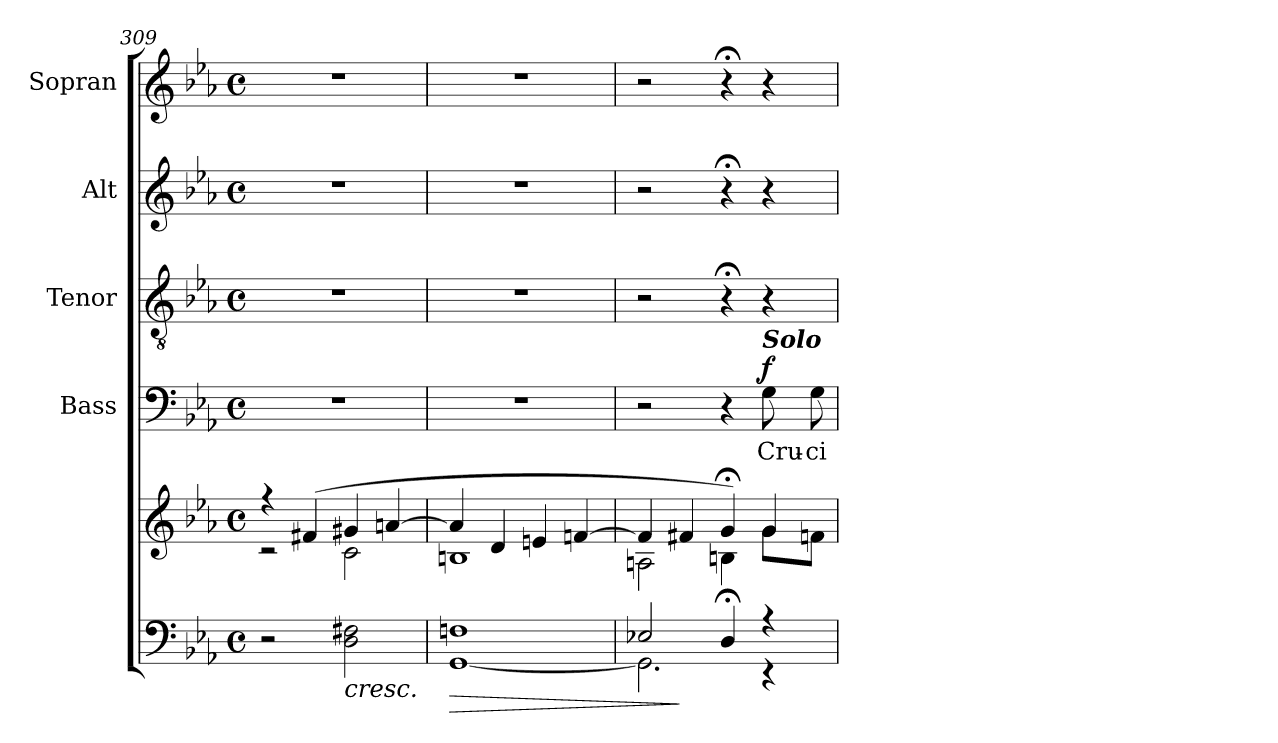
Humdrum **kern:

**kern	**kern	**dynam	**kern	**text	**dynam	**kern	**kern	**kern
*part5	*part5	*part5	*part4	*part4	*part4	*part3	*part2	*part1
*staff6	*staff5	*staff5/6	*staff4	*staff4	*staff4	*staff3	*staff2	*staff1
*	*	*	*I"Bass	*	*	*I"Tenor	*I"Alt	*I"Sopran
*	*	*	*I'B.	*	*	*I'T.	*I'A.	*I'S.
!!LO:PB:g=z
*clefF4	*clefG2	*	*clefF4	*	*	*clefGv2	*clefG2	*clefG2
*k[b-e-a-]	*k[b-e-a-]	*	*k[b-e-a-]	*	*	*k[b-e-a-]	*k[b-e-a-]	*k[b-e-a-]
*E-:	*E-:	*	*E-:	*	*	*E-:	*E-:	*E-:
*M4/4	*M4/4	*	*M4/4	*	*	*M4/4	*M4/4	*M4/4
*met(c)	*met(c)	*	*met(c)	*	*	*met(c)	*met(c)	*met(c)
=309	=309	=309	=309	=309	=309	=309	=309	=309
*	*^	*	*	*	*	*	*	*
2r	4r	2rc	.	1r	.	.	1r	1r	1r
.	(4f#X/	.	.	.	.	.	.	.	.
!	!	!	!LO:HP:b=2	!	!	!	!	!	!
2D\ 2F#X\	4g#X/	2c\	<	.	.	.	.	.	.
.	[>4an/	.	.	.	.	.	.	.	.
=310	=310	=310	=310	=310	=310	=310	=310	=310	=310
*^	*	*	*	*	*	*	*	*	*
!	!	!	!	!LO:HP:b=2	!	!	!	!	!	!
1Fn	[<1GG	4a/]	1Bn	>	1r	.	.	1r	1r	1r
.	.	4d/	.	.	.	.	.	.	.	.
.	.	4en/	.	.	.	.	.	.	.	.
.	.	[>4fn/	.	.	.	.	.	.	.	.
*v	*v	*	*	*	*	*	*	*	*	*
*	*v	*v	*	*	*	*	*	*	*
.	.	[	.	.	.	.	.	.
=311	=311	=311	=311	=311	=311	=311	=311	=311
*^	*^	*	*	*	*	*	*	*
2E-X/	2.GG\]	4f/]	2An\	.	2r	.	.	2r	2r	2r
.	.	4f#X/	.	]	.	.	.	.	.	.
4D;</	.	4g;</)	4Bn\	.	4r	.	.	4r;<	4r;<	4r;<
!	!	!	!	!	!LO:TX:a:Bi:t=Solo	!	!	!	!	!
!	!	!	!	!	!	!LO:LY:b	!LO:DY:a	!	!	!
4r	4r	4g/	8g\L	.	8G\	Cru-	f	4r	4r	4r
!	!	!	!	!	!	!LO:LY:b	!	!	!	!
.	.	.	8fn\J	.	8G\	-ci-	.	.	.	.
*v	*v	*	*	*	*	*	*	*	*	*
*	*v	*v	*	*	*	*	*	*	*
=	=	=	=	=	=	=	=	=
*-	*-	*-	*-	*-	*-	*-	*-	*-
